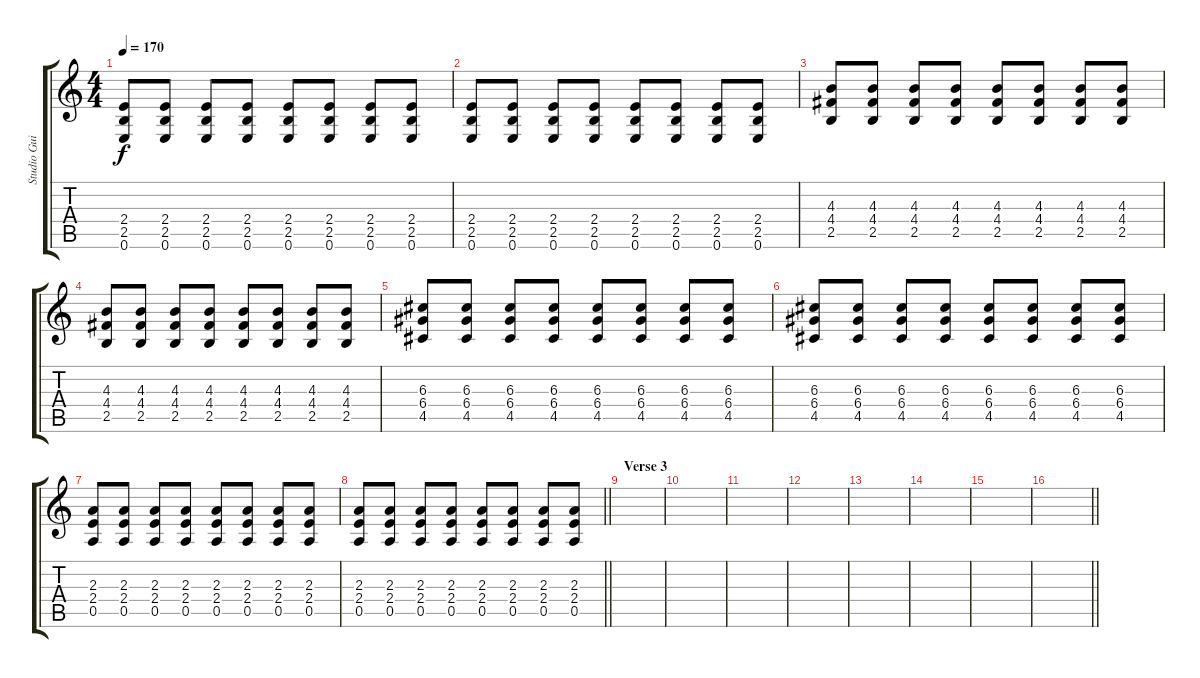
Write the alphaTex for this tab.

\track ("Studio Guitar" "Studio Gui") {instrument distortionguitar}
\staff {score tabs}
\tuning (E4 B3 G3 D3 A2 E2) {hide}
\ts (4 4)
\tempo 170
\clef g2
\ks c
(2.4 2.5 0.6).8{dy f} (2.4 2.5 0.6).8 (2.4 2.5 0.6).8 (2.4 2.5 0.6).8 (2.4 2.5 0.6).8 (2.4 2.5 0.6).8 (2.4 2.5 0.6).8 (2.4 2.5 0.6).8 |
(2.4 2.5 0.6).8 (2.4 2.5 0.6).8 (2.4 2.5 0.6).8 (2.4 2.5 0.6).8 (2.4 2.5 0.6).8 (2.4 2.5 0.6).8 (2.4 2.5 0.6).8 (2.4 2.5 0.6).8 |
(4.3 4.4 2.5).8 (4.3 4.4 2.5).8 (4.3 4.4 2.5).8 (4.3 4.4 2.5).8 (4.3 4.4 2.5).8 (4.3 4.4 2.5).8 (4.3 4.4 2.5).8 (4.3 4.4 2.5).8 |
(4.3 4.4 2.5).8 (4.3 4.4 2.5).8 (4.3 4.4 2.5).8 (4.3 4.4 2.5).8 (4.3 4.4 2.5).8 (4.3 4.4 2.5).8 (4.3 4.4 2.5).8 (4.3 4.4 2.5).8 |
(6.3 6.4 4.5).8 (6.3 6.4 4.5).8 (6.3 6.4 4.5).8 (6.3 6.4 4.5).8 (6.3 6.4 4.5).8 (6.3 6.4 4.5).8 (6.3 6.4 4.5).8 (6.3 6.4 4.5).8 |
(6.3 6.4 4.5).8 (6.3 6.4 4.5).8 (6.3 6.4 4.5).8 (6.3 6.4 4.5).8 (6.3 6.4 4.5).8 (6.3 6.4 4.5).8 (6.3 6.4 4.5).8 (6.3 6.4 4.5).8 |
(2.3 2.4 0.5).8 (2.3 2.4 0.5).8 (2.3 2.4 0.5).8 (2.3 2.4 0.5).8 (2.3 2.4 0.5).8 (2.3 2.4 0.5).8 (2.3 2.4 0.5).8 (2.3 2.4 0.5).8 |
\barLineRight lightlight
(2.3 2.4 0.5).8 (2.3 2.4 0.5).8 (2.3 2.4 0.5).8 (2.3 2.4 0.5).8 (2.3 2.4 0.5).8 (2.3 2.4 0.5).8 (2.3 2.4 0.5).8 (2.3 2.4 0.5).8 |
\section ("" "Verse 3")
|
|
|
|
|
|
|
\barLineRight lightlight
